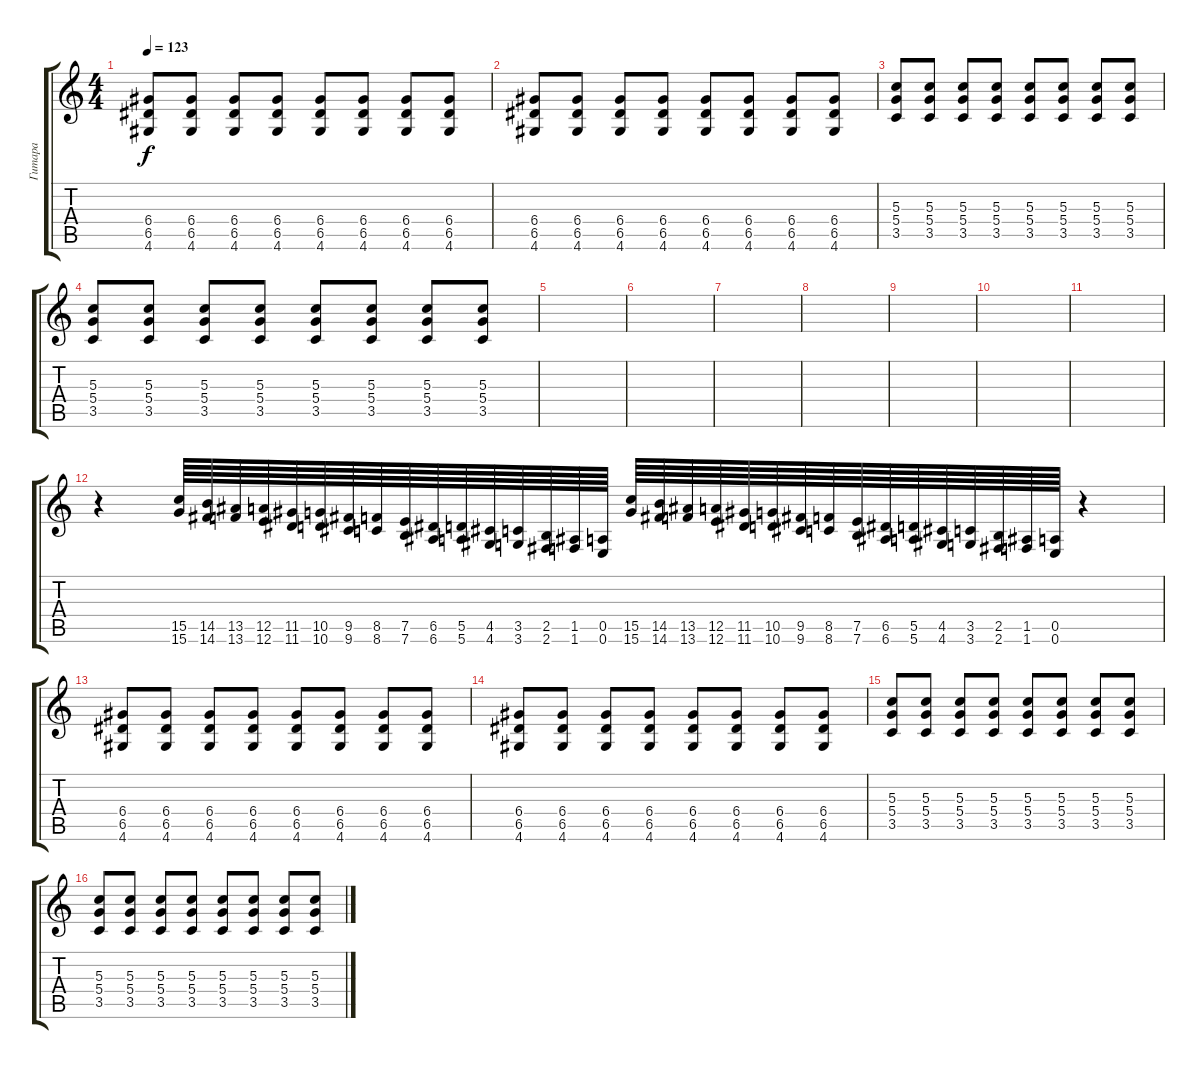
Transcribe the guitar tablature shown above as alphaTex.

\track ("Гитара" "Гитара") {instrument distortionguitar}
\staff {score tabs}
\tuning (E4 B3 G3 D3 A2 E2) {hide}
\ts (4 4)
\tempo 123
\clef g2
\ks c
(6.4 6.5 4.6).8{dy f} (6.4 6.5 4.6).8 (6.4 6.5 4.6).8 (6.4 6.5 4.6).8 (6.4 6.5 4.6).8 (6.4 6.5 4.6).8 (6.4 6.5 4.6).8 (6.4 6.5 4.6).8 |
(6.4 6.5 4.6).8 (6.4 6.5 4.6).8 (6.4 6.5 4.6).8 (6.4 6.5 4.6).8 (6.4 6.5 4.6).8 (6.4 6.5 4.6).8 (6.4 6.5 4.6).8 (6.4 6.5 4.6).8 |
(5.3 5.4 3.5).8 (5.3 5.4 3.5).8 (5.3 5.4 3.5).8 (5.3 5.4 3.5).8 (5.3 5.4 3.5).8 (5.3 5.4 3.5).8 (5.3 5.4 3.5).8 (5.3 5.4 3.5).8 |
(5.3 5.4 3.5).8 (5.3 5.4 3.5).8 (5.3 5.4 3.5).8 (5.3 5.4 3.5).8 (5.3 5.4 3.5).8 (5.3 5.4 3.5).8 (5.3 5.4 3.5).8 (5.3 5.4 3.5).8 |
|
|
|
|
|
|
|
r.4 (15.5 15.6).64 (14.5 14.6).64 (13.5 13.6).64 (12.5 12.6).64 (11.5 11.6).64 (10.5 10.6).64 (9.5 9.6).64 (8.5 8.6).64 (7.5 7.6).64 (6.5 6.6).64 (5.5 5.6).64 (4.5 4.6).64 (3.5 3.6).64 (2.5 2.6).64 (1.5 1.6).64 (0.5 0.6).64 (15.5 15.6).64 (14.5 14.6).64 (13.5 13.6).64 (12.5 12.6).64 (11.5 11.6).64 (10.5 10.6).64 (9.5 9.6).64 (8.5 8.6).64 (7.5 7.6).64 (6.5 6.6).64 (5.5 5.6).64 (4.5 4.6).64 (3.5 3.6).64 (2.5 2.6).64 (1.5 1.6).64 (0.5 0.6).64 r.4 |
(6.4 6.5 4.6).8 (6.4 6.5 4.6).8 (6.4 6.5 4.6).8 (6.4 6.5 4.6).8 (6.4 6.5 4.6).8 (6.4 6.5 4.6).8 (6.4 6.5 4.6).8 (6.4 6.5 4.6).8 |
(6.4 6.5 4.6).8 (6.4 6.5 4.6).8 (6.4 6.5 4.6).8 (6.4 6.5 4.6).8 (6.4 6.5 4.6).8 (6.4 6.5 4.6).8 (6.4 6.5 4.6).8 (6.4 6.5 4.6).8 |
(5.3 5.4 3.5).8 (5.3 5.4 3.5).8 (5.3 5.4 3.5).8 (5.3 5.4 3.5).8 (5.3 5.4 3.5).8 (5.3 5.4 3.5).8 (5.3 5.4 3.5).8 (5.3 5.4 3.5).8 |
(5.3 5.4 3.5).8 (5.3 5.4 3.5).8 (5.3 5.4 3.5).8 (5.3 5.4 3.5).8 (5.3 5.4 3.5).8 (5.3 5.4 3.5).8 (5.3 5.4 3.5).8 (5.3 5.4 3.5).8
